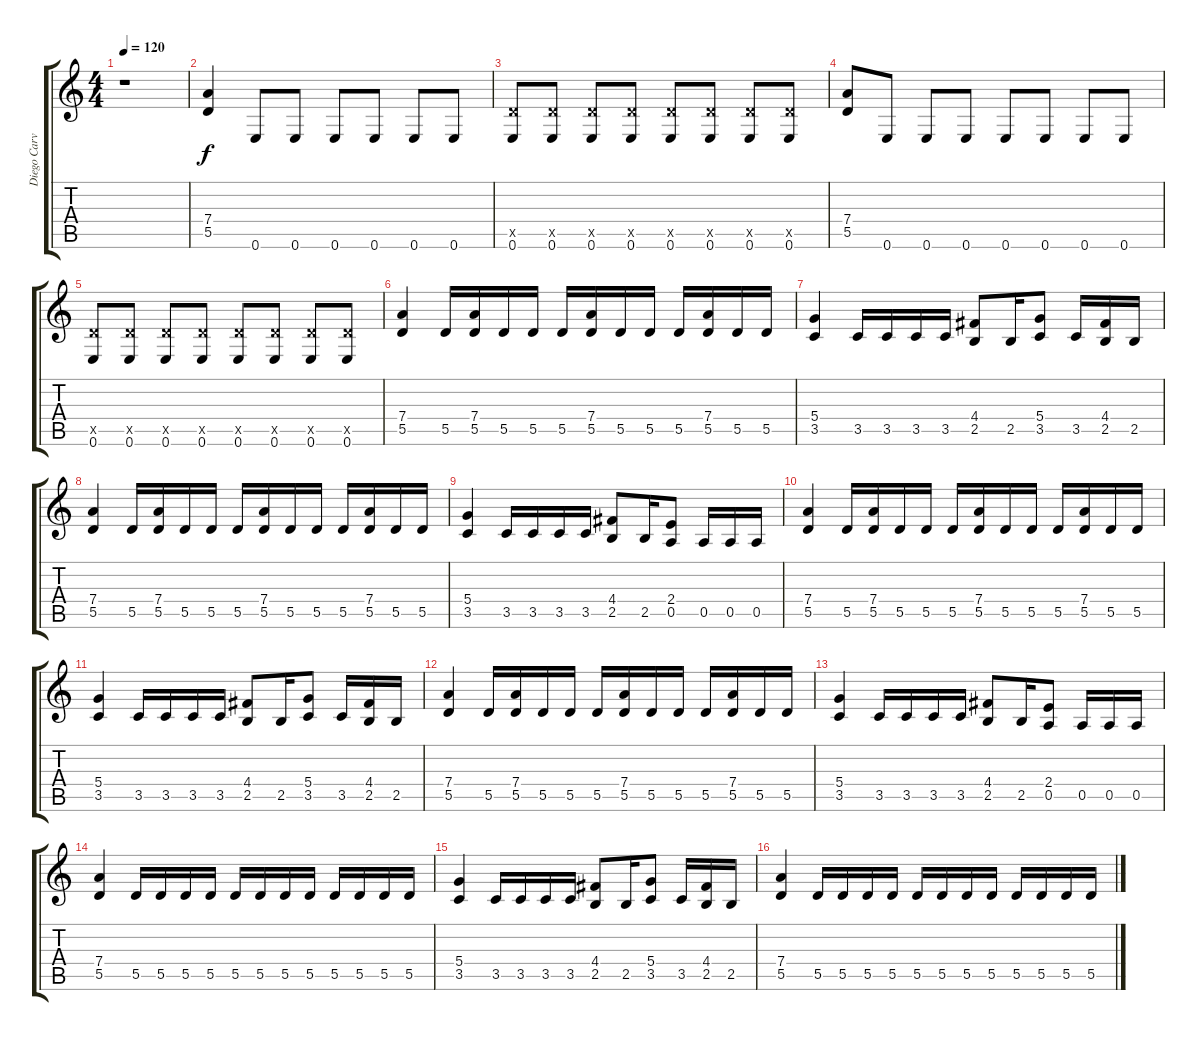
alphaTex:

\track ("Diego Carvalho - E.Guitar" "Diego Carv") {instrument distortionguitar}
\staff {score tabs}
\tuning (E4 B3 G3 D3 A2 E2) {hide}
\ts (4 4)
\tempo 120
\clef g2
\ks c
r.1{dy f} |
(7.4 5.5).4 0.6.8 0.6.8 0.6.8 0.6.8 0.6.8 0.6.8 |
(5.5{x} 0.6).8 (5.5{x} 0.6).8 (5.5{x} 0.6).8 (5.5{x} 0.6).8 (5.5{x} 0.6).8 (5.5{x} 0.6).8 (5.5{x} 0.6).8 (5.5{x} 0.6).8 |
(7.4 5.5).8 0.6.8 0.6.8 0.6.8 0.6.8 0.6.8 0.6.8 0.6.8 |
(5.5{x} 0.6).8 (5.5{x} 0.6).8 (5.5{x} 0.6).8 (5.5{x} 0.6).8 (5.5{x} 0.6).8 (5.5{x} 0.6).8 (5.5{x} 0.6).8 (5.5{x} 0.6).8 |
(7.4 5.5).4 5.5.16 (7.4 5.5).16 5.5.16 5.5.16 5.5.16 (7.4 5.5).16 5.5.16 5.5.16 5.5.16 (7.4 5.5).16 5.5.16 5.5.16 |
(5.4 3.5).4 3.5.16 3.5.16 3.5.16 3.5.16 (4.4 2.5).8 2.5.16 (5.4 3.5).8 3.5.16 (4.4 2.5).16 2.5.16 |
(7.4 5.5).4 5.5.16 (7.4 5.5).16 5.5.16 5.5.16 5.5.16 (7.4 5.5).16 5.5.16 5.5.16 5.5.16 (7.4 5.5).16 5.5.16 5.5.16 |
(5.4 3.5).4 3.5.16 3.5.16 3.5.16 3.5.16 (4.4 2.5).8 2.5.16 (2.4 0.5).8 0.5.16 0.5.16 0.5.16 |
(7.4 5.5).4 5.5.16 (7.4 5.5).16 5.5.16 5.5.16 5.5.16 (7.4 5.5).16 5.5.16 5.5.16 5.5.16 (7.4 5.5).16 5.5.16 5.5.16 |
(5.4 3.5).4 3.5.16 3.5.16 3.5.16 3.5.16 (4.4 2.5).8 2.5.16 (5.4 3.5).8 3.5.16 (4.4 2.5).16 2.5.16 |
(7.4 5.5).4 5.5.16 (7.4 5.5).16 5.5.16 5.5.16 5.5.16 (7.4 5.5).16 5.5.16 5.5.16 5.5.16 (7.4 5.5).16 5.5.16 5.5.16 |
(5.4 3.5).4 3.5.16 3.5.16 3.5.16 3.5.16 (4.4 2.5).8 2.5.16 (2.4 0.5).8 0.5.16 0.5.16 0.5.16 |
(7.4 5.5).4 5.5.16 5.5.16 5.5.16 5.5.16 5.5.16 5.5.16 5.5.16 5.5.16 5.5.16 5.5.16 5.5.16 5.5.16 |
(5.4 3.5).4 3.5.16 3.5.16 3.5.16 3.5.16 (4.4 2.5).8 2.5.16 (5.4 3.5).8 3.5.16 (4.4 2.5).16 2.5.16 |
(7.4 5.5).4 5.5.16 5.5.16 5.5.16 5.5.16 5.5.16 5.5.16 5.5.16 5.5.16 5.5.16 5.5.16 5.5.16 5.5.16
